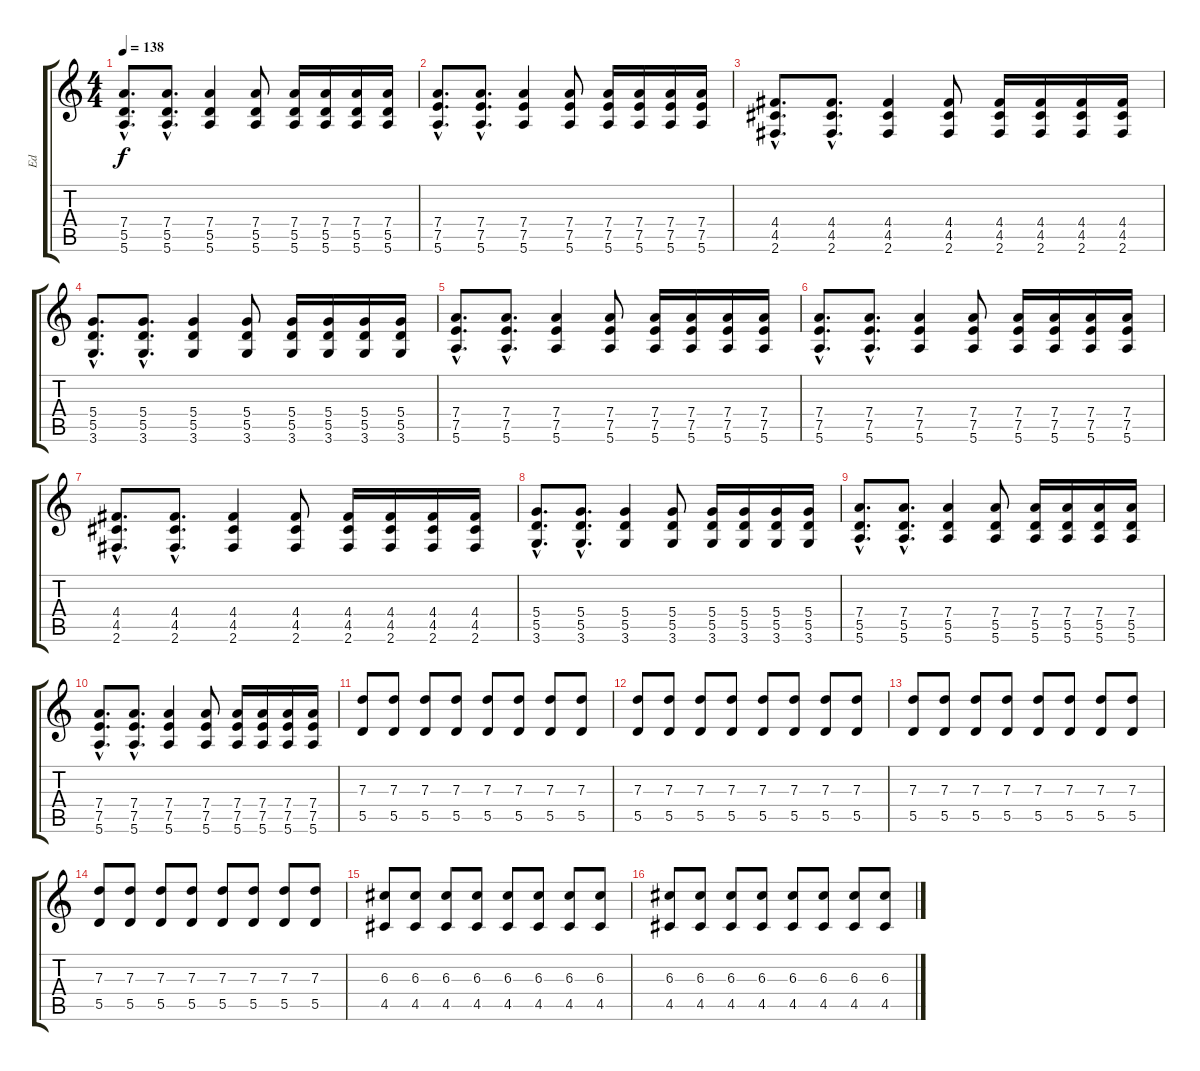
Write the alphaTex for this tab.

\track ("Ed" "Ed") {instrument overdrivenguitar}
\staff {score tabs}
\tuning (E4 B3 G3 D3 A2 E2) {hide}
\ts (4 4)
\tempo 138
\clef g2
\ks c
(7.4{hac} 5.5{hac} 5.6{hac}).8{d dy f} (7.4{hac} 5.5{hac} 5.6{hac}).8{d} (7.4 5.5 5.6).4 (7.4 5.5 5.6).8 (7.4 5.5 5.6).16 (7.4 5.5 5.6).16 (7.4 5.5 5.6).16 (7.4 5.5 5.6).16 |
(7.4{hac} 7.5{hac} 5.6{hac}).8{d} (7.4{hac} 7.5{hac} 5.6{hac}).8{d} (7.4 7.5 5.6).4 (7.4 7.5 5.6).8 (7.4 7.5 5.6).16 (7.4 7.5 5.6).16 (7.4 7.5 5.6).16 (7.4 7.5 5.6).16 |
(4.4{hac} 4.5{hac} 2.6{hac}).8{d} (4.4{hac} 4.5{hac} 2.6{hac}).8{d} (4.4 4.5 2.6).4 (4.4 4.5 2.6).8 (4.4 4.5 2.6).16 (4.4 4.5 2.6).16 (4.4 4.5 2.6).16 (4.4 4.5 2.6).16 |
(5.4{hac} 5.5{hac} 3.6{hac}).8{d} (5.4{hac} 5.5{hac} 3.6{hac}).8{d} (5.4 5.5 3.6).4 (5.4 5.5 3.6).8 (5.4 5.5 3.6).16 (5.4 5.5 3.6).16 (5.4 5.5 3.6).16 (5.4 5.5 3.6).16 |
(7.4{hac} 7.5{hac} 5.6{hac}).8{d} (7.4{hac} 7.5{hac} 5.6{hac}).8{d} (7.4 7.5 5.6).4 (7.4 7.5 5.6).8 (7.4 7.5 5.6).16 (7.4 7.5 5.6).16 (7.4 7.5 5.6).16 (7.4 7.5 5.6).16 |
(7.4{hac} 7.5{hac} 5.6{hac}).8{d} (7.4{hac} 7.5{hac} 5.6{hac}).8{d} (7.4 7.5 5.6).4 (7.4 7.5 5.6).8 (7.4 7.5 5.6).16 (7.4 7.5 5.6).16 (7.4 7.5 5.6).16 (7.4 7.5 5.6).16 |
(4.4{hac} 4.5{hac} 2.6{hac}).8{d} (4.4{hac} 4.5{hac} 2.6{hac}).8{d} (4.4 4.5 2.6).4 (4.4 4.5 2.6).8 (4.4 4.5 2.6).16 (4.4 4.5 2.6).16 (4.4 4.5 2.6).16 (4.4 4.5 2.6).16 |
(5.4{hac} 5.5{hac} 3.6{hac}).8{d} (5.4{hac} 5.5{hac} 3.6{hac}).8{d} (5.4 5.5 3.6).4 (5.4 5.5 3.6).8 (5.4 5.5 3.6).16 (5.4 5.5 3.6).16 (5.4 5.5 3.6).16 (5.4 5.5 3.6).16 |
(7.4{hac} 5.5{hac} 5.6{hac}).8{d} (7.4{hac} 5.5{hac} 5.6{hac}).8{d} (7.4 5.5 5.6).4 (7.4 5.5 5.6).8 (7.4 5.5 5.6).16 (7.4 5.5 5.6).16 (7.4 5.5 5.6).16 (7.4 5.5 5.6).16 |
(7.4{hac} 7.5{hac} 5.6{hac}).8{d} (7.4{hac} 7.5{hac} 5.6{hac}).8{d} (7.4 7.5 5.6).4 (7.4 7.5 5.6).8 (7.4 7.5 5.6).16 (7.4 7.5 5.6).16 (7.4 7.5 5.6).16 (7.4 7.5 5.6).16 |
(7.3 5.5).8 (7.3 5.5).8 (7.3 5.5).8 (7.3 5.5).8 (7.3 5.5).8 (7.3 5.5).8 (7.3 5.5).8 (7.3 5.5).8 |
(7.3 5.5).8 (7.3 5.5).8 (7.3 5.5).8 (7.3 5.5).8 (7.3 5.5).8 (7.3 5.5).8 (7.3 5.5).8 (7.3 5.5).8 |
(7.3 5.5).8 (7.3 5.5).8 (7.3 5.5).8 (7.3 5.5).8 (7.3 5.5).8 (7.3 5.5).8 (7.3 5.5).8 (7.3 5.5).8 |
(7.3 5.5).8 (7.3 5.5).8 (7.3 5.5).8 (7.3 5.5).8 (7.3 5.5).8 (7.3 5.5).8 (7.3 5.5).8 (7.3 5.5).8 |
(6.3 4.5).8 (6.3 4.5).8 (6.3 4.5).8 (6.3 4.5).8 (6.3 4.5).8 (6.3 4.5).8 (6.3 4.5).8 (6.3 4.5).8 |
(6.3 4.5).8 (6.3 4.5).8 (6.3 4.5).8 (6.3 4.5).8 (6.3 4.5).8 (6.3 4.5).8 (6.3 4.5).8 (6.3 4.5).8
